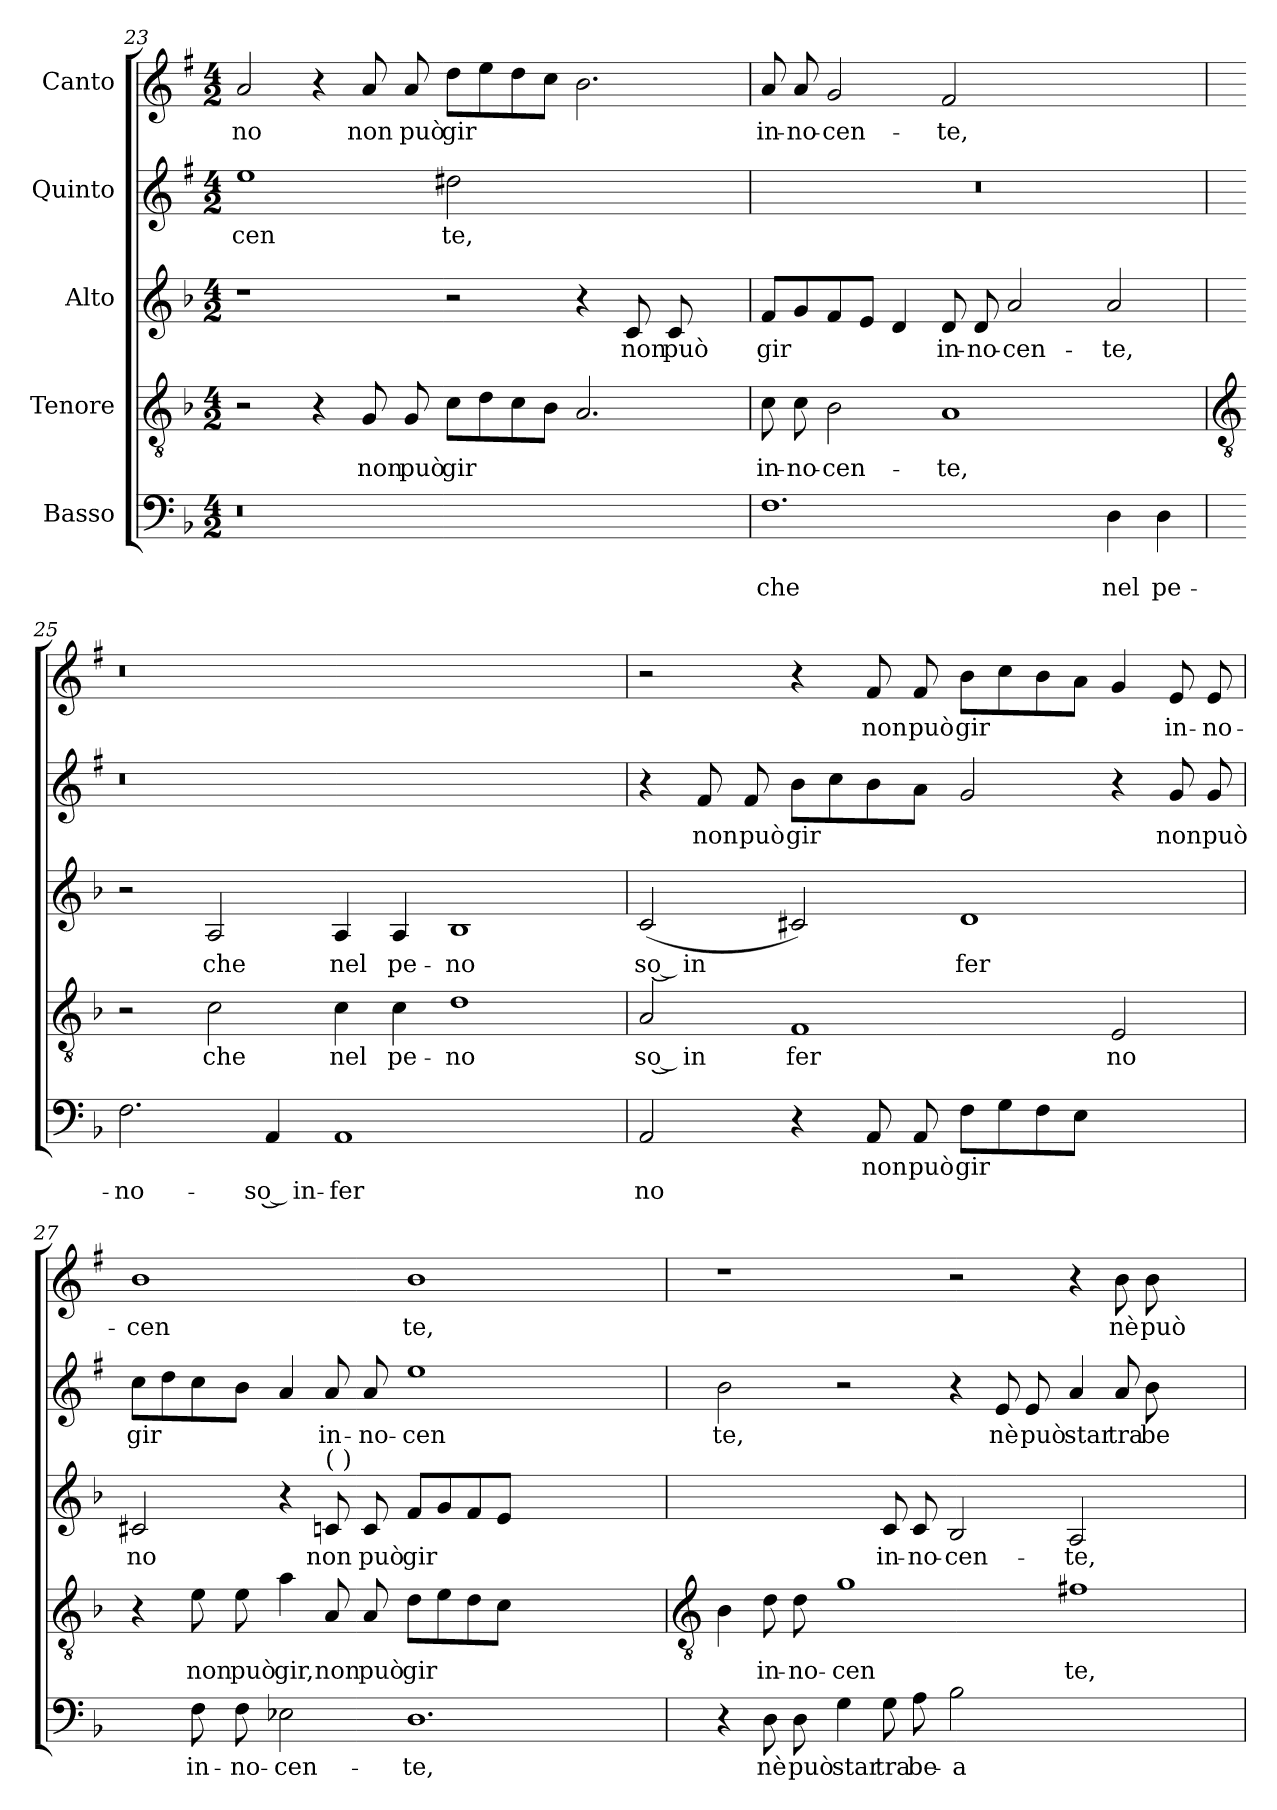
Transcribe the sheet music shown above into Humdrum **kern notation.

**kern	**text	**text	**kern	**text	**kern	**text	**kern	**text	**kern	**text
*part5	*part5	*part5	*part4	*part4	*part3	*part3	*part2	*part2	*part1	*part1
*staff5	*staff5	*staff5	*staff4	*staff4	*staff3	*staff3	*staff2	*staff2	*staff1	*staff1
*I"Basso	*	*	*I"Tenore	*	*I"Alto	*	*I"Quinto	*	*I"Canto	*
*clefF4	*	*	*clefGv2	*	*clefG2	*	*clefG2	*	*clefG2	*
*	*	*	*	*	*	*	*ITrd1c2	*	*ITrd1c2	*
*k[b-]	*	*	*k[b-]	*	*k[b-]	*	*k[b-]	*	*k[b-]	*
*F:	*	*	*F:	*	*F:	*	*F:	*	*F:	*
*M4/2	*	*	*M4/2	*	*M4/2	*	*M4/2	*	*M4/2	*
=23	=23	=23	=23	=23	=23	=23	=23	=23	=23	=23
!	!	!	!	!	!	!	!	!LO:LY:b	!	!LO:LY:b
0r	.	.	2r	.	1r	.	1dd	-cen	2g	no
.	.	.	4r	.	.	.	.	.	4r	.
!	!	!	!	!LO:LY:b	!	!	!	!	!	!LO:LY:b
.	.	.	8G	non	.	.	.	.	8g	non
!	!	!	!	!LO:LY:b	!	!	!	!	!	!LO:LY:b
.	.	.	8G	può	.	.	.	.	8g	può
!	!	!	!	!LO:LY:b	!	!	!	!LO:LY:b	!	!LO:LY:b
.	.	.	8cL	gir	2r	.	2cc#X	te,	8ccL	gir
.	.	.	8d	.	.	.	.	.	8dd	.
.	.	.	8c	.	.	.	.	.	8cc	.
.	.	.	8B-J	.	.	.	.	.	8b-J	.
.	.	.	2.A	.	4r	.	2.ryy	.	2.a	.
!	!	!	!	!	!	!LO:LY:b	!	!	!	!
.	.	.	.	.	8c	non	.	.	.	.
!	!	!	!	!	!	!LO:LY:b	!	!	!	!
.	.	.	.	.	8c	può	.	.	.	.
4ryy	.	.	.	.	4ryy	.	.	.	.	.
!!LO:LB:g=z
=24	=24	=24	=24	=24	=24	=24	=24	=24	=24	=24
!	!	!LO:LY:b	!	!LO:LY:b	!	!LO:LY:b	!	!	!	!LO:LY:b
1.F	.	che	8c	in-	8fL	gir	0r	.	8g	in-
!	!	!	!	!LO:LY:b	!	!	!	!	!	!LO:LY:b
.	.	.	8c	-no-	8g	.	.	.	8g	-no-
!	!	!	!	!LO:LY:b	!	!	!	!	!	!LO:LY:b
.	.	.	2B-	-cen-	8f	.	.	.	2f	-cen-
.	.	.	.	.	8eJ	.	.	.	.	.
.	.	.	.	.	4d	.	.	.	.	.
!	!	!	!	!LO:LY:b	!	!LO:LY:b	!	!	!	!LO:LY:b
.	.	.	1A	-te,	8d	in-	.	.	2e	-te,
!	!	!	!	!	!	!LO:LY:b	!	!	!	!
.	.	.	.	.	8d	-no-	.	.	.	.
!	!	!	!	!	!	!LO:LY:b	!	!	!	!
.	.	.	.	.	2a	-cen-	.	.	.	.
.	.	.	.	.	.	.	.	.	2.ryy	.
!	!	!LO:LY:b	!	!	!	!LO:LY:b	!	!	!	!
4D	.	nel	.	.	2a	-te,	.	.	.	.
!	!	!LO:LY:b	!	!	!	!	!	!	!	!
4D	.	pe-	4ryy	.	.	.	.	.	.	.
!!LO:LB:g=z
=25	=25	=25	=25	=25	=25	=25	=25	=25	=25	=25
*	*	*	*clefGv2	*	*	*	*	*	*	*
!	!	!LO:LY:b	!	!	!	!	!	!	!	!
2.F	.	-no-	2r	.	2r	.	0r	.	0r	.
!	!	!	!	!LO:LY:b	!	!LO:LY:b	!	!	!	!
.	.	.	2c	che	2A	che	.	.	.	.
!	!	!LO:LY:b	!	!	!	!	!	!	!	!
4AA	.	-so͜ in-	.	.	.	.	.	.	.	.
!	!	!LO:LY:b	!	!LO:LY:b	!	!LO:LY:b	!	!	!	!
1AA	.	-fer	4c	nel	4A	nel	.	.	.	.
!	!	!	!	!LO:LY:b	!	!LO:LY:b	!	!	!	!
.	.	.	4c	pe-	4A	pe-	.	.	.	.
!	!	!	!	!LO:LY:b	!	!LO:LY:b	!	!	!	!
.	.	.	1d	-no	1B-	-no	.	.	.	.
2ryy	.	.	.	.	.	.	2ryy	.	2ryy	.
=26	=26	=26	=26	=26	=26	=26	=26	=26	=26	=26
!	!	!LO:LY:b	!	!LO:LY:b	!	!LO:LY:b	!	!	!	!
2AA	.	no	2A	so͜ in	(<2c	so͜ in	4r	.	2r	.
!	!	!	!	!	!	!	!	!LO:LY:b	!	!
.	.	.	.	.	.	.	8e	non	.	.
!	!	!	!	!	!	!	!	!LO:LY:b	!	!
.	.	.	.	.	.	.	8e	può	.	.
!	!	!	!	!LO:LY:b	!	!	!	!LO:LY:b	!	!
4r	.	.	1F	fer	2c#X)	.	8aL	gir	4r	.
.	.	.	.	.	.	.	8b-	.	.	.
!	!LO:LY:b	!	!	!	!	!	!	!	!	!LO:LY:b
8AA	non	.	.	.	.	.	8a	.	8e	non
!	!LO:LY:b	!	!	!	!	!	!	!	!	!LO:LY:b
8AA	può	.	.	.	.	.	8gJ	.	8e	può
!	!LO:LY:b	!	!	!	!	!LO:LY:b	!	!	!	!LO:LY:b
8FL	gir	.	.	.	1d	fer	2f	.	8aL	gir
8G	.	.	.	.	.	.	.	.	8b-	.
8F	.	.	.	.	.	.	.	.	8a	.
8EJ	.	.	.	.	.	.	.	.	8gJ	.
!	!	!	!	!LO:LY:b	!	!	!	!	!	!
[2Dyy	.	.	2E	no	.	.	4r	.	4f	.
!	!	!	!	!	!	!	!	!LO:LY:b	!	!LO:LY:b
.	.	.	.	.	.	.	8f	non	8d	in-
!	!	!	!	!	!	!	!	!LO:LY:b	!	!LO:LY:b
.	.	.	.	.	.	.	8f	può	8d	-no-
!!LO:LB:g=z
=27	=27	=27	=27	=27	=27	=27	=27	=27	=27	=27
!	!	!	!	!	!	!LO:LY:b	!	!LO:LY:b	!	!LO:LY:b
4Dyy]	.	.	4r	.	2c#X	no	8b-L	gir	1a	-cen
.	.	.	.	.	.	.	8cc	.	.	.
!	!LO:LY:b	!	!	!LO:LY:b	!	!	!	!	!	!
8F	in-	.	8e	non	.	.	8b-	.	.	.
!	!LO:LY:b	!	!	!LO:LY:b	!	!	!	!	!	!
8F	-no-	.	8e	può	.	.	8aJ	.	.	.
!	!LO:LY:b	!	!	!LO:LY:b	!	!	!	!	!	!
2E-X	-cen-	.	4a	gir,	4r	.	4g	.	.	.
!	!	!	!	!	!LO:TX:a:t=(  )	!	!	!	!	!
!	!	!	!	!LO:LY:b	!	!LO:LY:b	!	!LO:LY:b	!	!
.	.	.	8A	non	8c	non	8g	in-	.	.
!	!	!	!	!LO:LY:b	!	!LO:LY:b	!	!LO:LY:b	!	!
.	.	.	8A	può	8c	può	8g	-no-	.	.
!	!LO:LY:b	!	!	!LO:LY:b	!	!LO:LY:b	!	!LO:LY:b	!	!LO:LY:b
1.D	-te,	.	8dL	gir	8fL	gir	1dd	-cen	1a	te,
.	.	.	8e	.	8g	.	.	.	.	.
.	.	.	8d	.	8f	.	.	.	.	.
.	.	.	8cJ	.	8eJ	.	.	.	.	.
.	.	.	1ryy	.	1ryy	.	.	.	.	.
.	.	.	.	.	.	.	2ryy	.	2ryy	.
!!LO:LB:g=z
=28	=28	=28	=28	=28	=28	=28	=28	=28	=28	=28
*	*	*	*clefGv2	*	*	*	*	*	*	*
!	!	!	!	!	!	!	!	!LO:LY:b	!	!
4r	.	.	4B-	.	[2dyy	.	2a	te,	1r	.
!	!LO:LY:b	!	!	!LO:LY:b	!	!	!	!	!	!
8D	nè	.	8d	in-	.	.	.	.	.	.
!	!LO:LY:b	!	!	!LO:LY:b	!	!	!	!	!	!
8D	può	.	8d	-no-	.	.	.	.	.	.
!	!LO:LY:b	!	!	!LO:LY:b	!	!	!	!	!	!
4G	star	.	1g	-cen	4dyy]	.	2r	.	.	.
!	!LO:LY:b	!	!	!	!	!LO:LY:b	!	!	!	!
8G	tra	.	.	.	8c	in-	.	.	.	.
!	!LO:LY:b	!	!	!	!	!LO:LY:b	!	!	!	!
8A	be-	.	.	.	8c	-no-	.	.	.	.
!	!LO:LY:b	!	!	!	!	!LO:LY:b	!	!	!	!
2B-	-a	.	.	.	2B-	-cen-	4r	.	2r	.
!	!	!	!	!	!	!	!	!LO:LY:b	!	!
.	.	.	.	.	.	.	8d	nè	.	.
!	!	!	!	!	!	!	!	!LO:LY:b	!	!
.	.	.	.	.	.	.	8d	può	.	.
!	!	!	!	!LO:LY:b	!	!LO:LY:b	!	!LO:LY:b	!	!
1ryy	.	.	1f#X	te,	2A	-te,	4g	star	4r	.
!	!	!	!	!	!	!	!	!LO:LY:b	!	!LO:LY:b
.	.	.	.	.	.	.	8g	tra	8a	nè
!	!	!	!	!	!	!	!	!LO:LY:b	!	!LO:LY:b
.	.	.	.	.	.	.	8a	be-	8a	può
.	.	.	.	.	2ryy	.	2ryy	.	2ryy	.
=	=	=	=	=	=	=	=	=	=	=
*-	*-	*-	*-	*-	*-	*-	*-	*-	*-	*-
